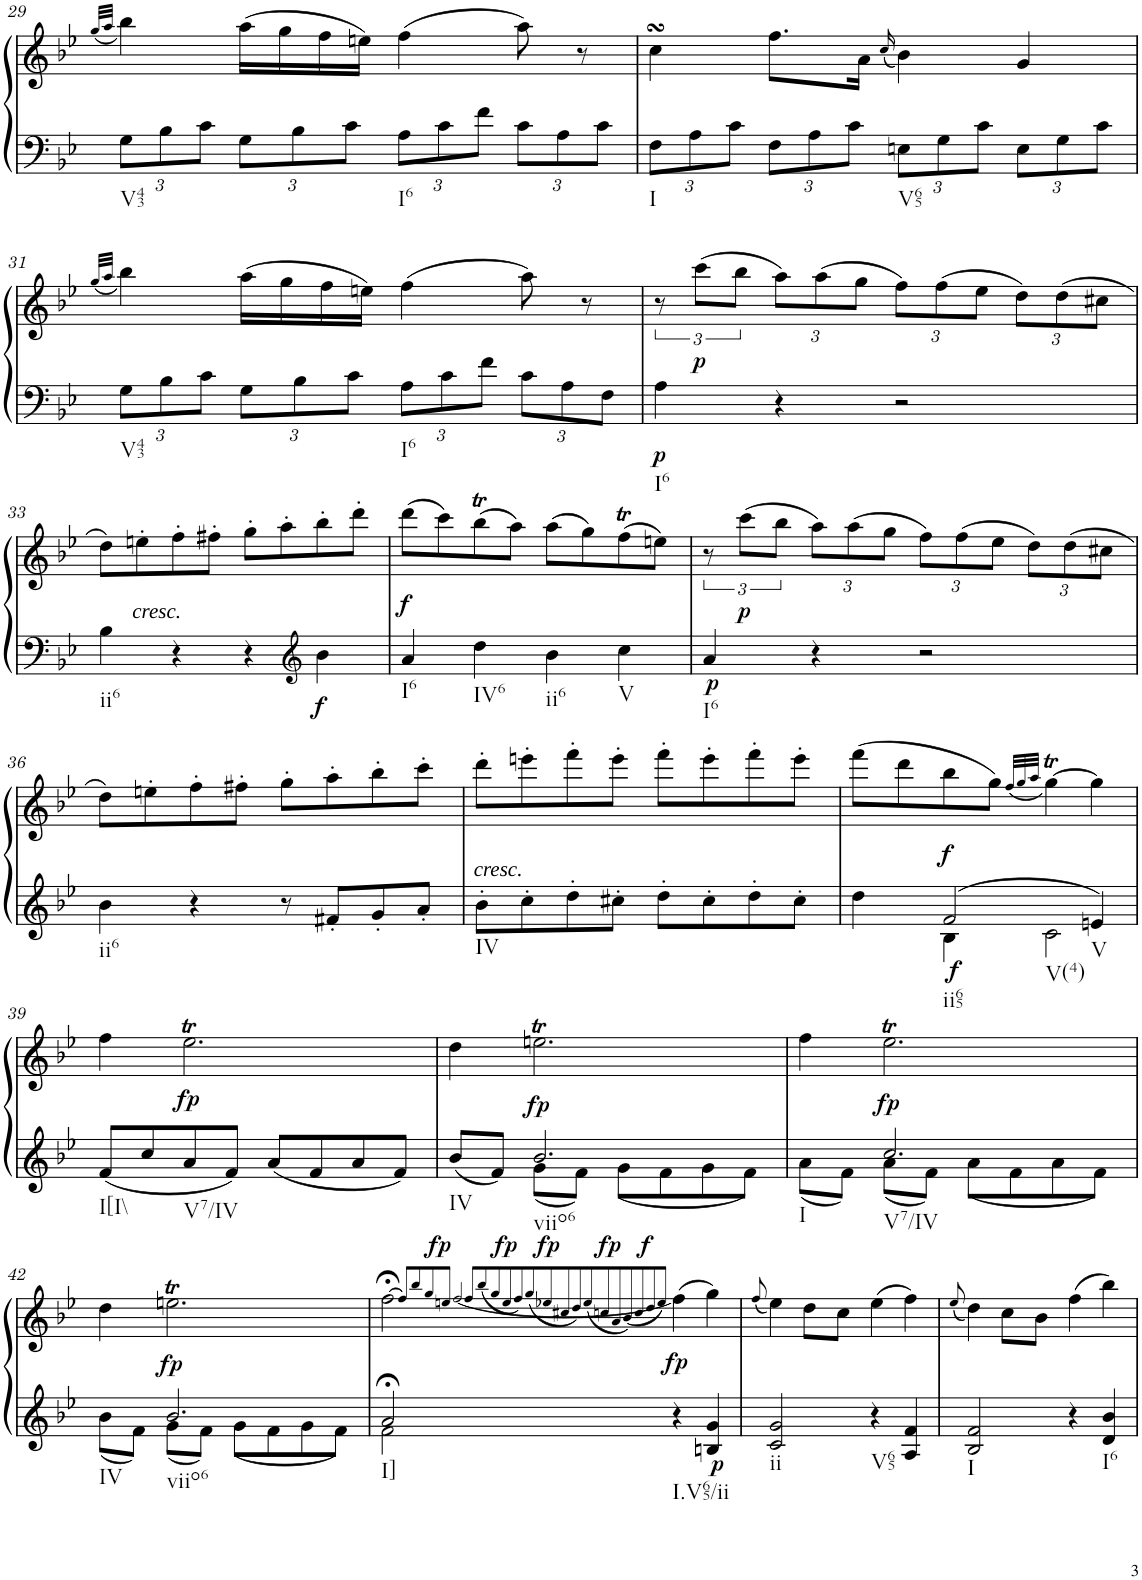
**kern	**kern	**dynam
*part1	*part1	*part1
*staff2	*staff1	*staff1/2
*I"Klavier linke Hand	*	*
!!LO:PB:g=z
*clefF4	*clefG2	*
*k[b-e-]	*k[b-e-]	*
*M2/2	*M2/2	*
*met(c|)	*met(c|)	*
=29	=29	=29
.	(32qgg/LLL	.
.	32qaa/JJJ	.
*Xbrackettup	*	*
!LO:TX:b:t=V43	!	!
12G\L	4bb-\)	.
12B-\	.	.
12c\J	.	.
12G\L	(16aa\LL	.
.	16gg\	.
12B-\	.	.
.	16ff\	.
12c\J	.	.
.	16een\JJ)	.
!LO:TX:b:t=I6	!	!
12A\L	(4ff\	.
12c\	.	.
12f\J	.	.
12c\L	8aa\)	.
12A\	.	.
.	8r	.
12c\J	.	.
=30	=30	=30
!LO:TX:b:t=I	!	!
12F\L	4ccsSSS\	.
12A\	.	.
12c\J	.	.
12F\L	8.ff\L	.
12A\	.	.
12c\J	.	.
.	16a\Jk	.
.	(16qcc/	.
!LO:TX:b:t=V65	!	!
12En\L	4b-\)	.
12G\	.	.
12c\J	.	.
12E\L	4g/	.
12G\	.	.
12c\J	.	.
!!LO:LB:g=z
=31	=31	=31
.	(32qgg/LLL	.
.	32qaa/JJJ	.
!LO:TX:b:t=V43	!	!
12G\L	4bb-\)	.
12B-\	.	.
12c\J	.	.
12G\L	(16aa\LL	.
.	16gg\	.
12B-\	.	.
.	16ff\	.
12c\J	.	.
.	16een\JJ)	.
!LO:TX:b:t=I6	!	!
12A\L	(4ff\	.
12c\	.	.
12f\J	.	.
12c\L	8aa\)	.
12A\	.	.
.	8r	.
12F\J	.	.
=32	=32	=32
!LO:TX:b:t=I6	!	!
!	!	!LO:DY:b=2
4A\	12r	p
!	!	!LO:DY:b
.	(12ccc\L	p
.	12bb-\J	.
*	*Xbrackettup	*
4r	12aa\L)	.
.	(12aa\	.
.	12gg\J	.
2r	12ff\L)	.
.	(12ff\	.
.	12ee-\J	.
.	12dd\L)	.
.	(12dd\	.
.	12cc#X\J	.
!!LO:LB:g=z
=33	=33	=33
!LO:TX:b:t=ii6	!	!
4B-\	8dd\L)	.
!	!LO:TX:b:i:t=cresc.	!
.	8een'\	.
4r	8ff'\	.
.	8ff#X'\J	.
4r	8gg'\L	.
.	8aa'\	.
*clefG2	*	*
!	!	!LO:DY:b=2
4b-\	8bb-'\	f
.	8ddd'\J	.
=34	=34	=34
!LO:TX:b:t=I6	!	!
!	!	!LO:DY:b
4a/	(8ddd\L	f
.	8ccc\)	.
!LO:TX:b:t=IV6	!	!
4dd\	(8bb-T\	.
.	8aa\J)	.
!LO:TX:b:t=ii6	!	!
4b-\	(8aa\L	.
.	8gg\)	.
!LO:TX:b:t=V	!	!
4cc\	(8ffT\	.
.	8een\J)	.
=35	=35	=35
*	*brackettup	*
!LO:TX:b:t=I6	!	!
!	!	!LO:DY:b=2
4a/	12r	p
!	!	!LO:DY:b
.	(12ccc\L	p
.	12bb-\J	.
*	*Xbrackettup	*
4r	12aa\L)	.
.	(12aa\	.
.	12gg\J	.
2r	12ff\L)	.
.	(12ff\	.
.	12ee-\J	.
.	12dd\L)	.
.	(12dd\	.
.	12cc#X\J	.
!!LO:LB:g=z
=36	=36	=36
!LO:TX:b:t=ii6	!	!
4b-\	8dd\L)	.
.	8een'\	.
4r	8ff'\	.
.	8ff#X'\J	.
8r	8gg'\L	.
8f#X'/L	8aa'\	.
8g'/	8bb-'\	.
8a'/J	8ccc'\J	.
=37	=37	=37
!	!LO:TX:b:i:t=cresc.	!
!LO:TX:b:t=IV	!	!
8b-'\L	8ddd'\L	.
8cc'\	8eeen'\	.
8dd'\	8fff'\	.
8cc#X'\J	8eee'\J	.
8dd'\L	8fff'\L	.
8cc#'\	8eee'\	.
8dd'\	8fff'\	.
8cc#'\J	8eee'\J	.
=38	=38	=38
*^	*	*
4ryy	4dd\	(8fff\L	.
.	.	8ddd\	.
!LO:TX:b:t=ii65	!	!	!
!LO:TX:b:t=V(4)	!	!	!
!	!	!	!LO:DY:b=2
!	!	!	!LO:DY:n=1:b
2f/	4B-\	8bb-\	f f
.	.	8gg\J)	.
.	.	(32qff/LLL	.
.	.	32qgg/	.
.	.	32qaa/JJJ	.
.	2c\	[4ggT\)	.
!LO:TX:b:t=V	!	!	!
4en/	.	4gg\]	.
*v	*v	*	*
!!LO:LB:g=z
=39	=39	=39
!LO:TX:b:t=I[I\\	!	!
8f/L	4ff\	.
8cc/	.	.
!LO:TX:b:t=V7/IV	!	!
!	!	!LO:DY:b
8a/	2.ee-T\	fp
8f/J	.	.
8a/L	.	.
8f/	.	.
8a/	.	.
8f/J	.	.
=40	=40	=40
*^	*	*
!LO:TX:b:t=IV	!	!	!
4ryy	8b-/L	4dd\	.
.	8f/J	.	.
!LO:TX:b:t=viio6	!	!	!
!	!	!	!LO:DY:b
2.b-/	8g\L	2.eent\	fp
.	8f\J	.	.
.	8g\L	.	.
.	8f\	.	.
.	8g\	.	.
.	8f\J	.	.
=41	=41	=41	=41
!LO:TX:b:t=I	!	!	!
4ryy	8a\L	4ff\	.
.	8f\J	.	.
!LO:TX:b:t=V7/IV	!	!	!
!	!	!	!LO:DY:b
2.cc/	8a\L	2.ee-T\	fp
.	8f\J	.	.
.	8a\L	.	.
.	8f\	.	.
.	8a\	.	.
.	8f\J	.	.
!!LO:LB:g=z
=42	=42	=42	=42
!LO:TX:b:t=IV	!	!	!
4ryy	8b-\L	4dd\	.
.	8f\J	.	.
!LO:TX:b:t=viio6	!	!	!
!	!	!	!LO:DY:b
2.b-/	8g\L	2.eent\	fp
.	8f\J	.	.
.	8g\L	.	.
.	8f\	.	.
.	8g\	.	.
.	8f\J	.	.
=43	=43	=43	=43
!LO:TX:b:t=I]	!	!	!
2a;</	2f\	[2ff;<\	.
.	.	8qff/L]	.
.	.	8qbb-/	.
.	.	8qgg/	.
.	.	8qeen/J	.
.	.	[<2qff/	.
.	.	8qff/L	.
.	.	(8qbb-/	.
.	.	8qgg/	.
.	.	8qee/	.
.	.	8qff/)	.
.	.	(8qgg/	.
.	.	8qee-X/	.
.	.	8qcc#X/	.
.	.	8qdd/)	.
.	.	(8qee-/	.
.	.	8qccn/	.
.	.	8qa/	.
.	.	(8qb-/)	.
.	.	8qcc/	.
.	.	8qdd/	.
.	.	8qee-/J)	.
!LO:TX:b:t=I.V65/ii	!	!	!
!	!	!	!LO:DY:b
!	!	!	!LO:DY:n=1:a
!	!	!	!LO:DY:n=2:a
!	!	!	!LO:DY:n=3:a
!	!	!	!LO:DY:n=4:a
!	!	!	!LO:DY:n=5:a
4r	2ryy	(4ff\]	fp fp fp fp fp f
!	!	!	!LO:DY:n=6:b=2
4Bn/ 4g/	.	4gg\)	p
*v	*v	*	*
=44	=44	=44
.	(8qff/	.
!LO:TX:b:t=ii	!	!
2c/ 2g/	4ee-\)	.
.	8dd\L	.
.	8cc\J	.
!LO:TX:b:t=V65	!	!
4r	(4ee-\	.
4A/ 4f/	4ff\)	.
=45	=45	=45
.	(8qee-/	.
!LO:TX:b:t=I	!	!
2B-/ 2f/	4dd\)	.
.	8cc\L	.
.	8b-\J	.
4r	(4ff\	.
!LO:TX:b:t=I6	!	!
4d/ 4b-/	4bb-\)	.
=	=	=
*-	*-	*-
